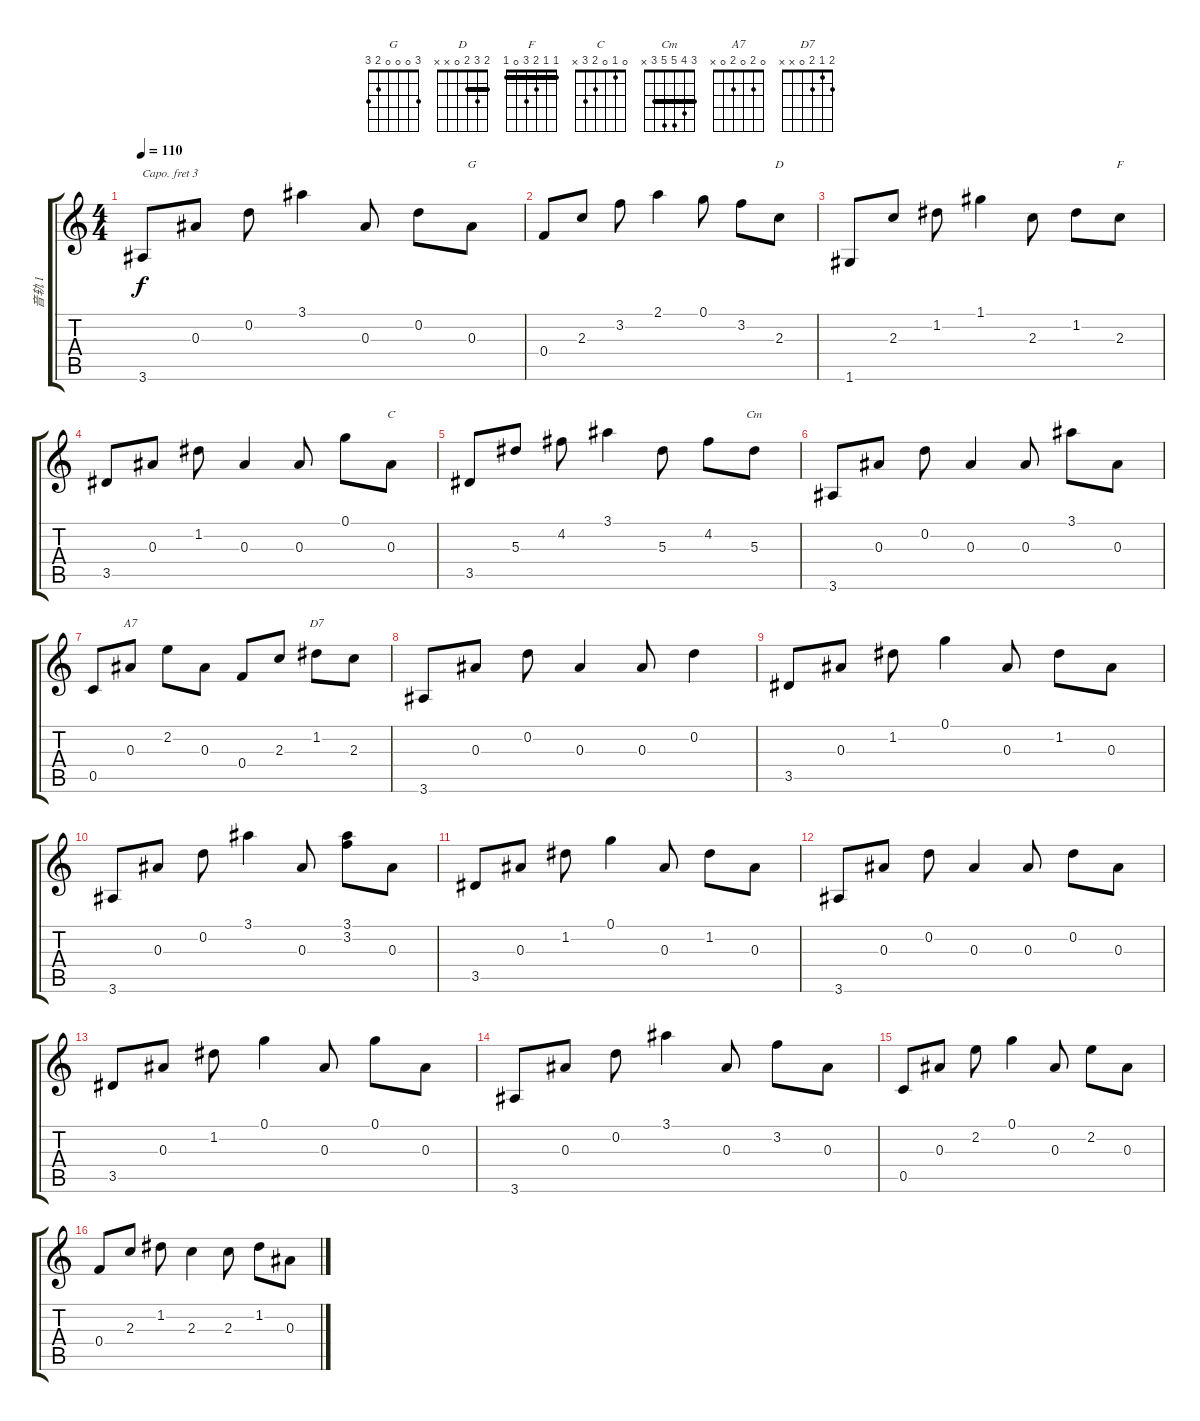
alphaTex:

\track ("音轨 1" "音轨 1") {instrument acousticguitarsteel}
\staff {score tabs}
\capo 3
\tuning (E4 B3 G3 D3 A2 E2) {hide}
\chord ("G" 3 0 0 0 2 3)
\chord ("D" 2 3 2 0 x x) {barre 2}
\chord ("F" 1 1 2 3 0 1) {barre 1}
\chord ("C" 0 1 0 2 3 x)
\chord ("Cm" 3 4 5 5 3 x) {barre 3}
\chord ("A7" 0 2 0 2 0 x)
\chord ("D7" 2 1 2 0 x x)
\ts (4 4)
\tempo 110
\clef g2
\ks c
3.6.8{dy f} 0.3.8 0.2.8 3.1.4 0.3.8 0.2.8 0.3.8{ch "G"} |
0.4.8 2.3.8 3.2.8 2.1.4 0.1.8 3.2.8 2.3.8{ch "D"} |
1.6.8 2.3.8 1.2.8 1.1.4 2.3.8 1.2.8 2.3.8{ch "F"} |
3.5.8 0.3.8 1.2.8 0.3.4 0.3.8 0.1.8 0.3.8{ch "C"} |
3.5.8 5.3.8 4.2.8 3.1.4 5.3.8 4.2.8 5.3.8{ch "Cm"} |
3.6.8 0.3.8 0.2.8 0.3.4 0.3.8 3.1.8 0.3.8 |
0.5.8 0.3.8{ch "A7"} 2.2.8 0.3.8 0.4.8 2.3.8 1.2.8{ch "D7"} 2.3.8 |
3.6.8 0.3.8 0.2.8 0.3.4 0.3.8 0.2.4 |
3.5.8 0.3.8 1.2.8 0.1.4 0.3.8 1.2.8 0.3.8 |
3.6.8 0.3.8 0.2.8 3.1.4 0.3.8 (3.1 3.2).8 0.3.8 |
3.5.8 0.3.8 1.2.8 0.1.4 0.3.8 1.2.8 0.3.8 |
3.6.8 0.3.8 0.2.8 0.3.4 0.3.8 0.2.8 0.3.8 |
3.5.8 0.3.8 1.2.8 0.1.4 0.3.8 0.1.8 0.3.8 |
3.6.8 0.3.8 0.2.8 3.1.4 0.3.8 3.2.8 0.3.8 |
0.5.8 0.3.8 2.2.8 0.1.4 0.3.8 2.2.8 0.3.8 |
0.4.8 2.3.8 1.2.8 2.3.4 2.3.8 1.2.8 0.3.8
